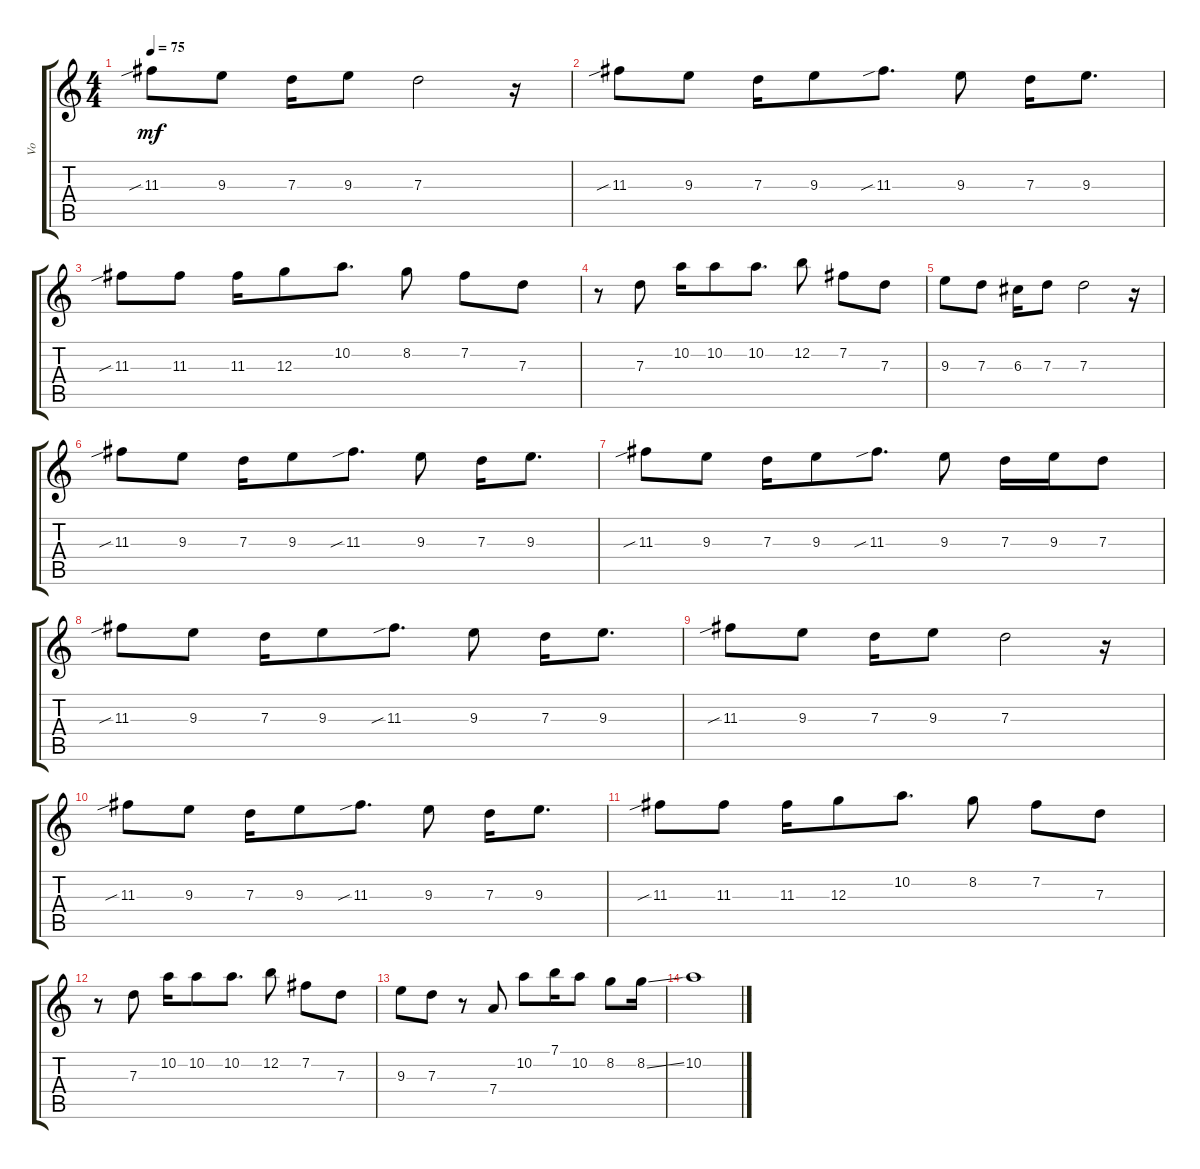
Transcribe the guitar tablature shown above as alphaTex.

\track ("Vo" "Vo") {instrument acousticguitarsteel}
\staff {score tabs}
\tuning (E4 B3 G3 D3 A2 E2) {hide}
\ts (4 4)
\tempo 75
\clef g2
\ks c
11.3{sib}.8{dy mf} 9.3.8 7.3.16 9.3.8 7.3.2 r.16 |
11.3{sib}.8 9.3.8 7.3.16 9.3.8 11.3{sib}.8{d} 9.3.8 7.3.16 9.3.8{d} |
11.3{sib}.8 11.3.8 11.3.16 12.3.8 10.2.8{d} 8.2.8 7.2.8 7.3.8 |
r.8 7.3.8 10.2.16 10.2.8 10.2.8{d} 12.2.8 7.2.8 7.3.8 |
9.3.8 7.3.8 6.3.16 7.3.8 7.3.2 r.16 |
11.3{sib}.8 9.3.8 7.3.16 9.3.8 11.3{sib}.8{d} 9.3.8 7.3.16 9.3.8{d} |
11.3{sib}.8 9.3.8 7.3.16 9.3.8 11.3{sib}.8{d} 9.3.8 7.3.16 9.3.16 7.3.8 |
11.3{sib}.8 9.3.8 7.3.16 9.3.8 11.3{sib}.8{d} 9.3.8 7.3.16 9.3.8{d} |
11.3{sib}.8 9.3.8 7.3.16 9.3.8 7.3.2 r.16 |
11.3{sib}.8 9.3.8 7.3.16 9.3.8 11.3{sib}.8{d} 9.3.8 7.3.16 9.3.8{d} |
11.3{sib}.8 11.3.8 11.3.16 12.3.8 10.2.8{d} 8.2.8 7.2.8 7.3.8 |
r.8 7.3.8 10.2.16 10.2.8 10.2.8{d} 12.2.8 7.2.8 7.3.8 |
9.3.8 7.3.8 r.8 7.4.8 10.2.8 7.1.16 10.2.8 8.2.8 8.2{ss}.16 |
10.2.1
